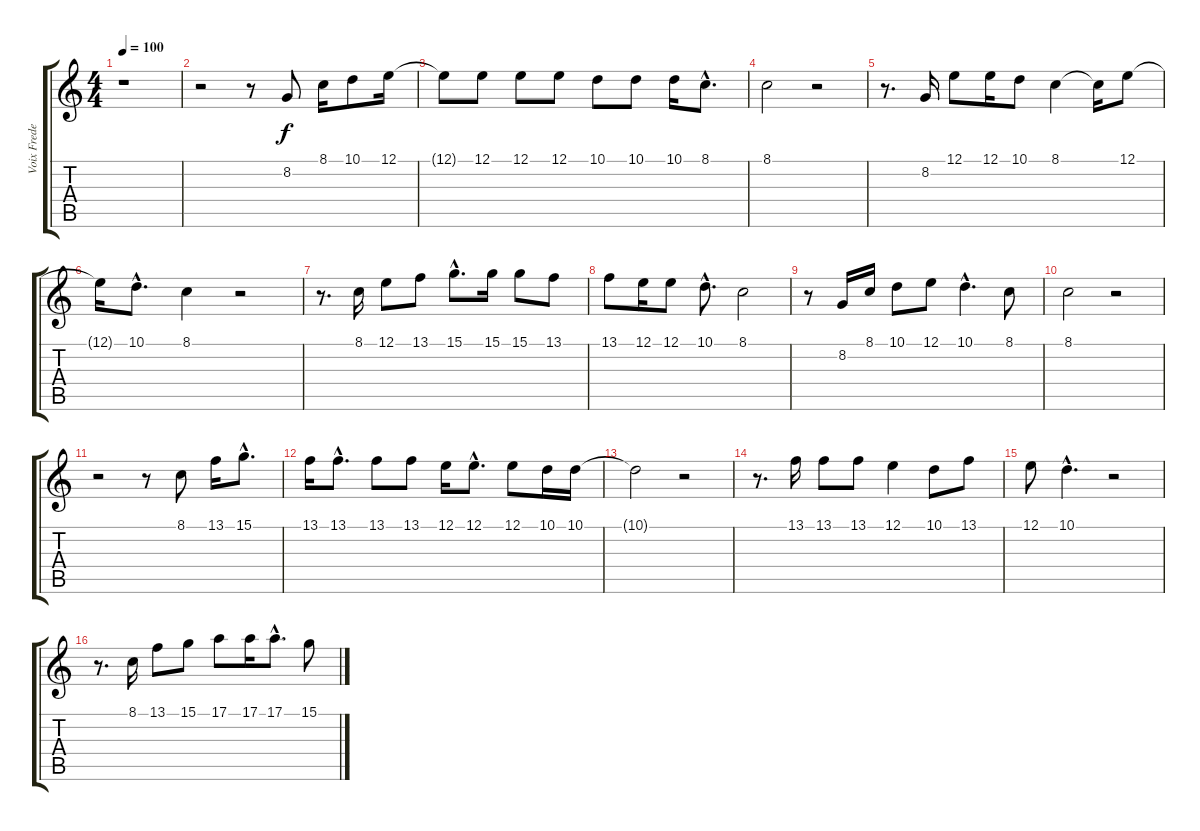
\track ("Voix Fredericks" "Voix Frede") {instrument lead3calliope}
\staff {score tabs}
\tuning (E4 B3 G3 D3 A2 E2) {hide}
\ts (4 4)
\tempo 100
\clef g2
\ks c
r.1{dy f} |
r.2 r.8 8.2.8 8.1.16 10.1.8 12.1.16 |
12.1{t}.8 12.1.8 12.1.8 12.1.8 10.1.8 10.1.8 10.1.16 8.1{hac}.8{d} |
8.1.2 r.2 |
r.8{d} 8.2.16 12.1.8 12.1.16 10.1.8 8.1.4 8.1{t}.16 12.1.8 |
12.1{t}.16 10.1{hac}.8{d} 8.1.4 r.2 |
r.8{d} 8.1.16 12.1.8 13.1.8 15.1{hac}.8{d} 15.1.16 15.1.8 13.1.8 |
13.1.8 12.1.16 12.1.8 10.1{hac}.8{d} 8.1.2 |
r.8 8.2.16 8.1.16 10.1.8 12.1.8 10.1{hac}.4{d} 8.1.8 |
8.1.2 r.2 |
r.2 r.8 8.1.8 13.1.16 15.1{hac}.8{d} |
13.1.16 13.1{hac}.8{d} 13.1.8 13.1.8 12.1.16 12.1{hac}.8{d} 12.1.8 10.1.16 10.1.16 |
10.1{t}.2 r.2 |
r.8{d} 13.1.16 13.1.8 13.1.8 12.1.4 10.1.8 13.1.8 |
12.1.8 10.1{hac}.4{d} r.2 |
r.8{d} 8.1.16 13.1.8 15.1.8 17.1.8 17.1.16 17.1{hac}.8{d} 15.1.8
